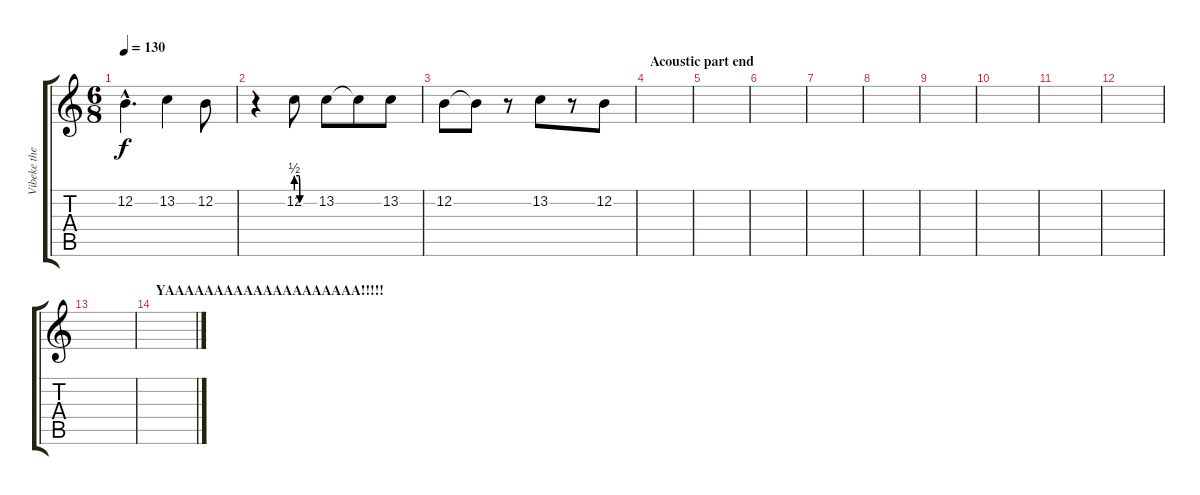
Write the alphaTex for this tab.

\track ("Vibeke the queen" "Vibeke the") {instrument synthvoice}
\staff {score tabs}
\tuning (E4 B3 G3 D3 A2 E2) {hide}
\ts (6 8)
\tempo 130
\clef g2
\ks c
12.2{hac}.4{d dy f} 13.2.4 12.2.8 |
r.4 12.2{be (custom 0 2 9 2 12 0 60 0)}.8 13.2.8 13.2{t}.8 13.2.8 |
12.2.8 12.2{t}.8 r.8 13.2.8 r.8 12.2.8 |
\section ("" "Acoustic part end")
|
|
|
|
|
|
|
|
|
|
\section ("" "YAAAAAAAAAAAAAAAAAAAA!!!!!")
